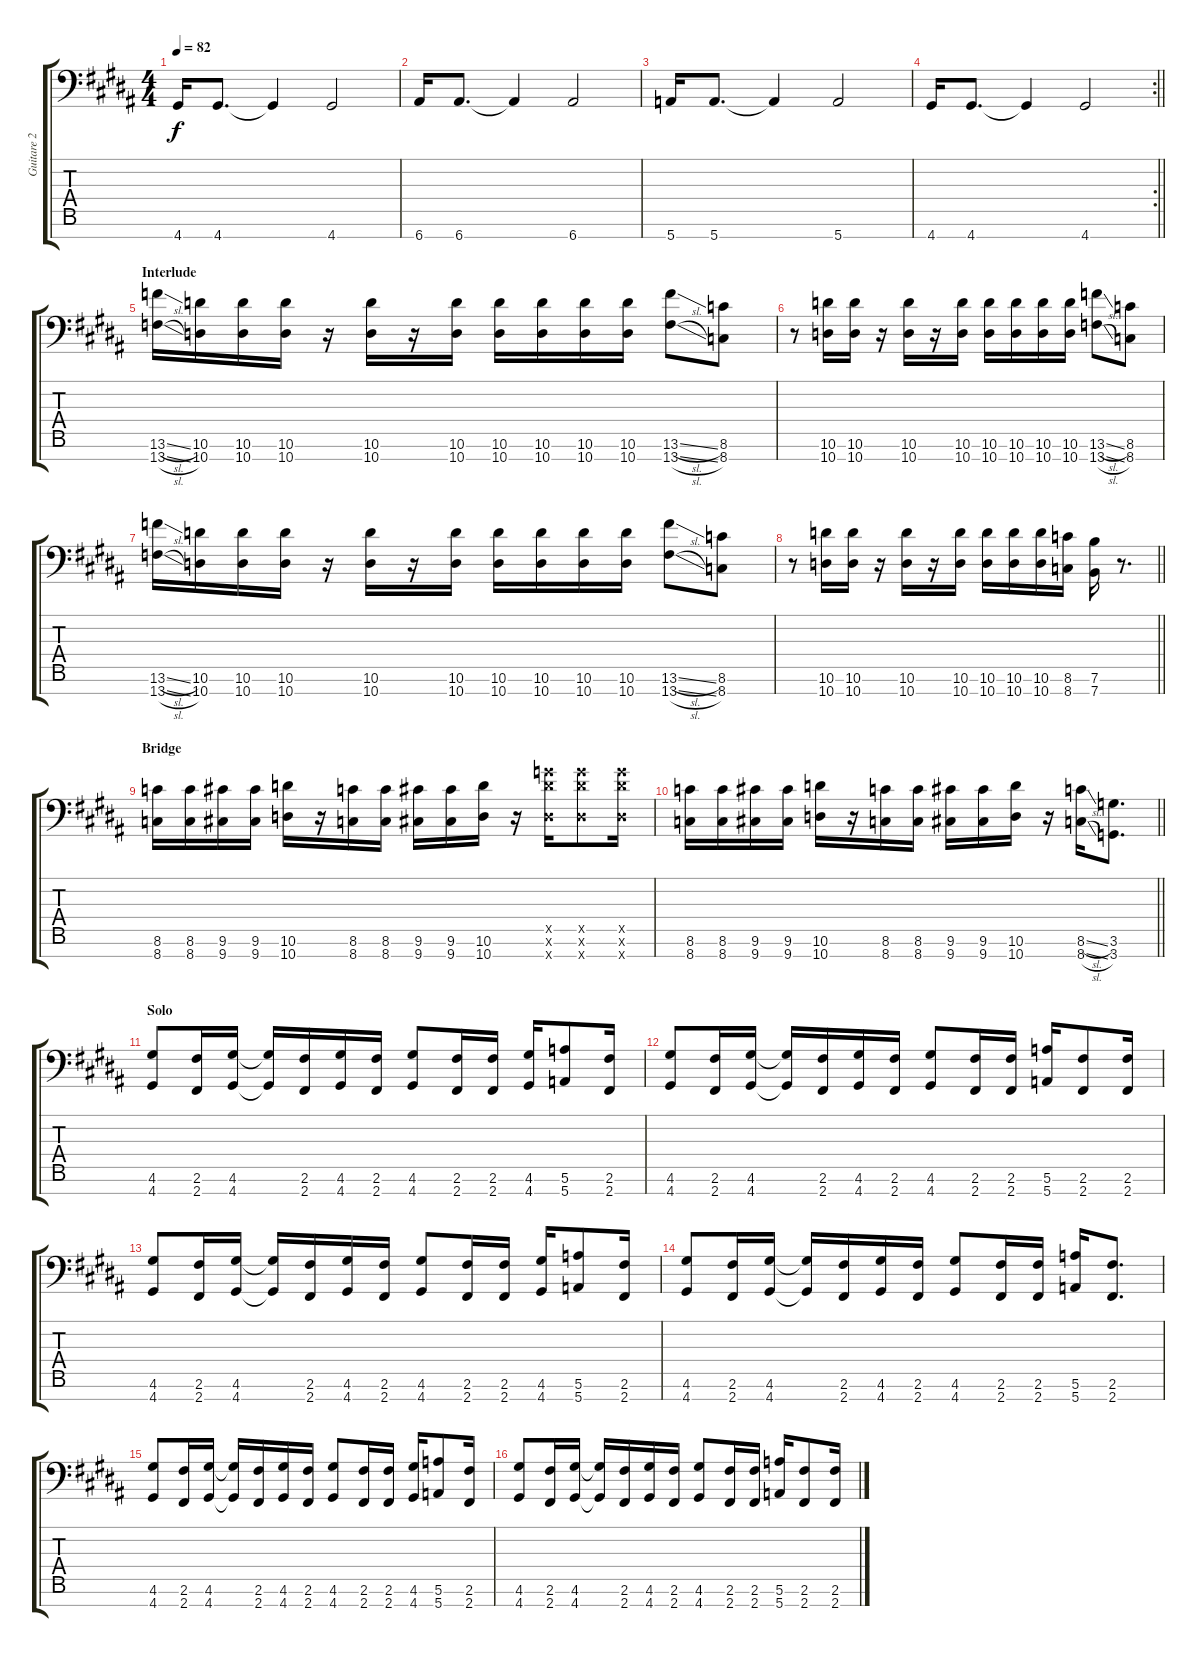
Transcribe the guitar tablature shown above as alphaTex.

\track ("Guitare 2" "Guitare 2") {instrument overdrivenguitar}
\staff {score tabs}
\tuning (E4 B3 G3 D3 A2 E2 E1) {hide}
\ts (4 4)
\tempo 82
\clef f4
\ks b
4.7.16{dy f} 4.7.8{d} 4.7{t}.4 4.7.2 |
6.7.16 6.7.8{d} 6.7{t}.4 6.7.2 |
5.7.16 5.7.8{d} 5.7{t}.4 5.7.2 |
\rc 2
\barLineRight lightlight
4.7.16 4.7.8{d} 4.7{t}.4 4.7.2 |
\section ("" "Interlude")
(13.6{sl} 13.7{sl}).16 (10.6 10.7).16 (10.6 10.7).16 (10.6 10.7).16 r.16 (10.6 10.7).16 r.16 (10.6 10.7).16 (10.6 10.7).16 (10.6 10.7).16 (10.6 10.7).16 (10.6 10.7).16 (13.6{sl} 13.7{sl}).8 (8.6 8.7).8 |
r.8 (10.6 10.7).16 (10.6 10.7).16 r.16 (10.6 10.7).16 r.16 (10.6 10.7).16 (10.6 10.7).16 (10.6 10.7).16 (10.6 10.7).16 (10.6 10.7).16 (13.6{sl} 13.7{sl}).8 (8.6 8.7).8 |
(13.6{sl} 13.7{sl}).16 (10.6 10.7).16 (10.6 10.7).16 (10.6 10.7).16 r.16 (10.6 10.7).16 r.16 (10.6 10.7).16 (10.6 10.7).16 (10.6 10.7).16 (10.6 10.7).16 (10.6 10.7).16 (13.6{sl} 13.7{sl}).8 (8.6 8.7).8 |
\barLineRight lightlight
r.8 (10.6 10.7).16 (10.6 10.7).16 r.16 (10.6 10.7).16 r.16 (10.6 10.7).16 (10.6 10.7).16 (10.6 10.7).16 (10.6 10.7).16 (8.6 8.7).16 (7.6 7.7).16 r.8{d} |
\section ("" "Bridge")
(8.6 8.7).16 (8.6 8.7).16 (9.6 9.7).16 (9.6 9.7).16 (10.6 10.7).16 r.16 (8.6 8.7).16 (8.6 8.7).16 (9.6 9.7).16 (9.6 9.7).16 (10.6 10.7).16 r.16 (10.5{x} 10.6{x} 10.7{x}).16 (10.5{x} 10.6{x} 10.7{x}).8 (10.5{x} 10.6{x} 10.7{x}).16 |
\barLineRight lightlight
(8.6 8.7).16 (8.6 8.7).16 (9.6 9.7).16 (9.6 9.7).16 (10.6 10.7).16 r.16 (8.6 8.7).16 (8.6 8.7).16 (9.6 9.7).16 (9.6 9.7).16 (10.6 10.7).16 r.16 (8.6{sl} 8.7{sl}).16 (3.6 3.7).8{d} |
\section ("" "Solo")
(4.6 4.7).8 (2.6 2.7).16 (4.6 4.7).16 (4.6{t} 4.7{t}).16 (2.6 2.7).16 (4.6 4.7).16 (2.6 2.7).16 (4.6 4.7).8 (2.6 2.7).16 (2.6 2.7).16 (4.6 4.7).16 (5.6 5.7).8 (2.6 2.7).16 |
(4.6 4.7).8 (2.6 2.7).16 (4.6 4.7).16 (4.6{t} 4.7{t}).16 (2.6 2.7).16 (4.6 4.7).16 (2.6 2.7).16 (4.6 4.7).8 (2.6 2.7).16 (2.6 2.7).16 (5.6 5.7).16 (2.6 2.7).8 (2.6 2.7).16 |
(4.6 4.7).8 (2.6 2.7).16 (4.6 4.7).16 (4.6{t} 4.7{t}).16 (2.6 2.7).16 (4.6 4.7).16 (2.6 2.7).16 (4.6 4.7).8 (2.6 2.7).16 (2.6 2.7).16 (4.6 4.7).16 (5.6 5.7).8 (2.6 2.7).16 |
(4.6 4.7).8 (2.6 2.7).16 (4.6 4.7).16 (4.6{t} 4.7{t}).16 (2.6 2.7).16 (4.6 4.7).16 (2.6 2.7).16 (4.6 4.7).8 (2.6 2.7).16 (2.6 2.7).16 (5.6 5.7).16 (2.6 2.7).8{d} |
(4.6 4.7).8 (2.6 2.7).16 (4.6 4.7).16 (4.6{t} 4.7{t}).16 (2.6 2.7).16 (4.6 4.7).16 (2.6 2.7).16 (4.6 4.7).8 (2.6 2.7).16 (2.6 2.7).16 (4.6 4.7).16 (5.6 5.7).8 (2.6 2.7).16 |
(4.6 4.7).8 (2.6 2.7).16 (4.6 4.7).16 (4.6{t} 4.7{t}).16 (2.6 2.7).16 (4.6 4.7).16 (2.6 2.7).16 (4.6 4.7).8 (2.6 2.7).16 (2.6 2.7).16 (5.6 5.7).16 (2.6 2.7).8 (2.6 2.7).16
